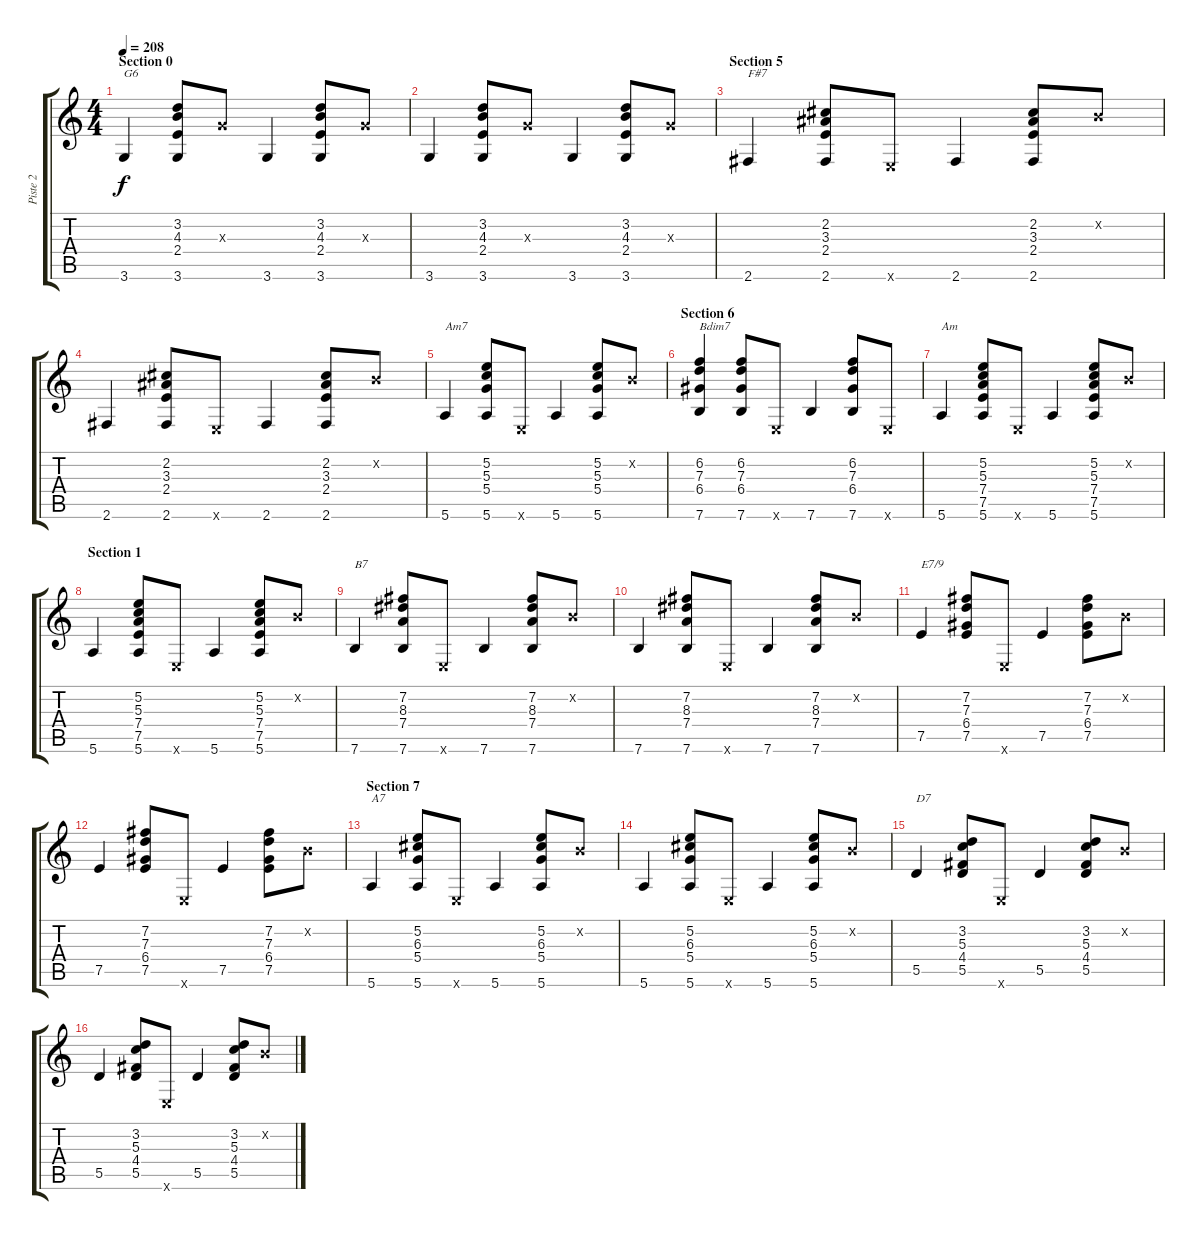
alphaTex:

\track ("Piste 2" "Piste 2") {instrument acousticguitarnylon}
\staff {score tabs}
\tuning (E4 B3 G3 D3 A2 E2) {hide}
\ts (4 4)
\section ("" "Section 0")
\tempo 208
\clef g2
\ks c
3.6.4{txt "G6" dy f instrument acousticguitarnylon} (3.2 4.3 2.4 3.6).8 0.3{x}.8 3.6.4 (3.2 4.3 2.4 3.6).8 0.3{x}.8 |
3.6.4 (3.2 4.3 2.4 3.6).8 0.3{x}.8 3.6.4 (3.2 4.3 2.4 3.6).8 0.3{x}.8 |
\section ("" "Section 5")
2.6.4{txt "F#7"} (2.2 3.3 2.4 2.6).8 0.6{x}.8 2.6.4 (2.2 3.3 2.4 2.6).8 0.2{x}.8 |
2.6.4 (2.2 3.3 2.4 2.6).8 0.6{x}.8 2.6.4 (2.2 3.3 2.4 2.6).8 0.2{x}.8 |
5.6.4{txt "Am7"} (5.2 5.3 5.4 5.6).8 0.6{x}.8 5.6.4 (5.2 5.3 5.4 5.6).8 0.2{x}.8 |
\section ("" "Section 6")
(6.2 7.3 6.4 7.6).4{txt "Bdim7"} (6.2 7.3 6.4 7.6).8 0.6{x}.8 7.6.4 (6.2 7.3 6.4 7.6).8 0.6{x}.8 |
5.6.4{txt "Am"} (5.2 5.3 7.4 7.5 5.6).8 0.6{x}.8 5.6.4 (5.2 5.3 7.4 7.5 5.6).8 0.2{x}.8 |
\section ("" "Section 1")
5.6.4 (5.2 5.3 7.4 7.5 5.6).8 0.6{x}.8 5.6.4 (5.2 5.3 7.4 7.5 5.6).8 0.2{x}.8 |
7.6.4{txt "B7"} (7.2 8.3 7.4 7.6).8 0.6{x}.8 7.6.4 (7.2 8.3 7.4 7.6).8 0.2{x}.8 |
7.6.4 (7.2 8.3 7.4 7.6).8 0.6{x}.8 7.6.4 (7.2 8.3 7.4 7.6).8 0.2{x}.8 |
7.5.4{txt "E7/9"} (7.2 7.3 6.4 7.5).8 0.6{x}.8 7.5.4 (7.2 7.3 6.4 7.5).8 0.2{x}.8 |
7.5.4 (7.2 7.3 6.4 7.5).8 0.6{x}.8 7.5.4 (7.2 7.3 6.4 7.5).8 0.2{x}.8 |
\section ("" "Section 7")
5.6.4{txt "A7"} (5.2 6.3 5.4 5.6).8 0.6{x}.8 5.6.4 (5.2 6.3 5.4 5.6).8 0.2{x}.8 |
5.6.4 (5.2 6.3 5.4 5.6).8 0.6{x}.8 5.6.4 (5.2 6.3 5.4 5.6).8 0.2{x}.8 |
5.5.4{txt "D7"} (3.2 5.3 4.4 5.5).8 0.6{x}.8 5.5.4 (3.2 5.3 4.4 5.5).8 0.2{x}.8 |
5.5.4 (3.2 5.3 4.4 5.5).8 0.6{x}.8 5.5.4 (3.2 5.3 4.4 5.5).8 0.2{x}.8
